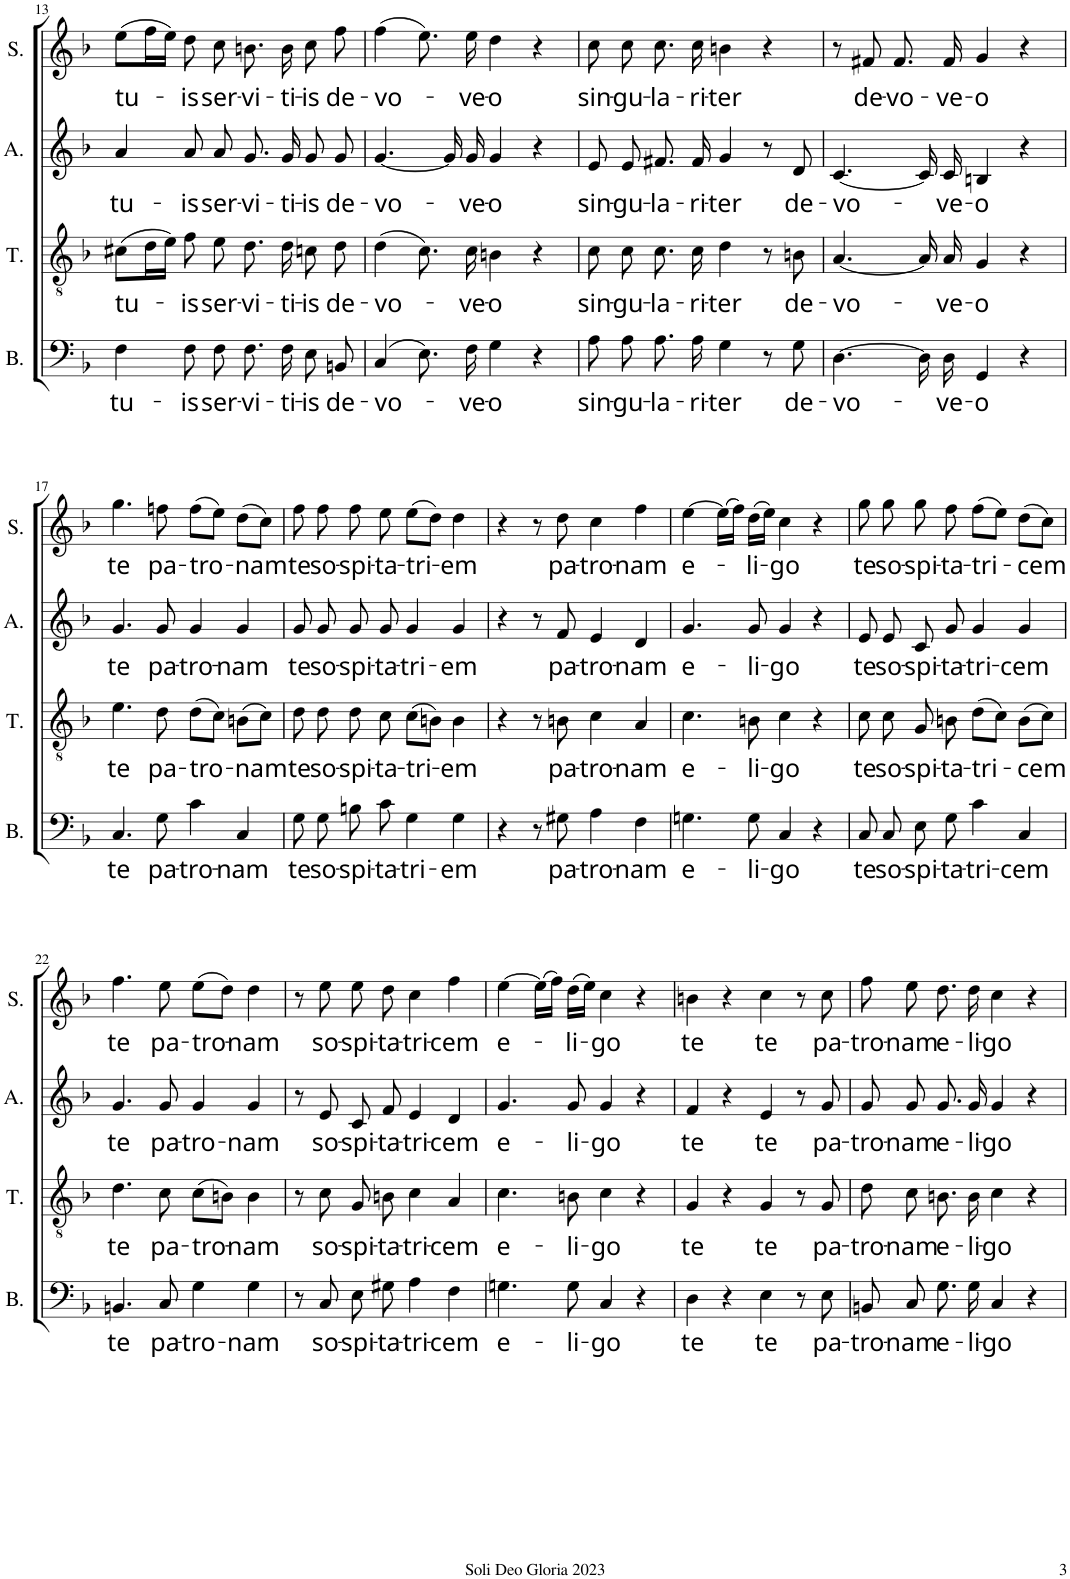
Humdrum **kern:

**kern	**text	**kern	**text	**kern	**text	**kern	**text
*part4	*part4	*part3	*part3	*part2	*part2	*part1	*part1
*staff4	*staff4	*staff3	*staff3	*staff2	*staff2	*staff1	*staff1
*I"Bass	*	*I"Tenor	*	*I"Alto	*	*I"Soprano	*
*I'B.	*	*I'T.	*	*I'A.	*	*I'S.	*
!!LO:PB:g=z
*clefF4	*	*clefGv2	*	*clefG2	*	*clefG2	*
*k[b-]	*	*k[b-]	*	*k[b-]	*	*k[b-]	*
*F:	*	*	*	*F:	*	*F:	*
*M4/4	*	*M4/4	*	*M4/4	*	*M4/4	*
=13	=13	=13	=13	=13	=13	=13	=13
!	!LO:LY:b	!	!LO:LY:b	!	!LO:LY:b	!	!LO:LY:b
4F\	tu-	(>8c#X\L	tu-	4a/	tu-	(>8ee\L	tu-
.	.	16d\L	.	.	.	16ff\L	.
.	.	16e\JJ)	.	.	.	16ee\JJ)	.
!	!LO:LY:b	!	!LO:LY:b	!	!LO:LY:b	!	!LO:LY:b
8F\L	-is	8f\	-is	8a/L	-is	8dd\	-is
!	!LO:LY:b	!	!LO:LY:b	!	!LO:LY:b	!	!LO:LY:b
8F\J	ser-	8e\	ser-	8a/J	ser-	8cc\	ser-
!	!LO:LY:b	!	!LO:LY:b	!	!LO:LY:b	!	!LO:LY:b
8.F\L	-vi-	8.d\	-vi-	8.g/L	-vi-	8.bn\	-vi-
!	!LO:LY:b	!	!LO:LY:b	!	!LO:LY:b	!	!LO:LY:b
16F\Jk	-ti-	16d\	-ti-	16g/Jk	-ti-	16b\	-ti-
!	!LO:LY:b	!	!LO:LY:b	!	!LO:LY:b	!	!LO:LY:b
8E/L	-is	8cn\	-is	8g/L	-is	8cc\	-is
!	!LO:LY:b	!	!LO:LY:b	!	!LO:LY:b	!	!LO:LY:b
8BBn/J	de-	8d\	de-	8g/J	de-	8ff\	de-
=14	=14	=14	=14	=14	=14	=14	=14
!	!LO:LY:b	!	!LO:LY:b	!	!LO:LY:b	!	!LO:LY:b
(>4C/	-vo-	(>4d\	-vo-	[4.g/	-vo-	(>4ff\	-vo-
8.E\L)	.	8.c\)	.	.	.	8.ee\)	.
.	.	.	.	16g/LL]	.	.	.
!	!LO:LY:b	!	!LO:LY:b	!	!LO:LY:b	!	!LO:LY:b
16F\Jk	-ve-	16c\	-ve-	16g/JJ	-ve-	16ee\	-ve-
!	!LO:LY:b	!	!LO:LY:b	!	!LO:LY:b	!	!LO:LY:b
4G\	-o	4Bn\	-o	4g/	-o	4dd\	-o
4r	.	4r	.	4r	.	4r	.
=15	=15	=15	=15	=15	=15	=15	=15
!	!LO:LY:b	!	!LO:LY:b	!	!LO:LY:b	!	!LO:LY:b
8A\L	sin-	8c\	sin-	8e/L	sin-	8cc\	sin-
!	!LO:LY:b	!	!LO:LY:b	!	!LO:LY:b	!	!LO:LY:b
8A\J	-gu-	8c\	-gu-	8e/J	-gu-	8cc\	-gu-
!	!LO:LY:b	!	!LO:LY:b	!	!LO:LY:b	!	!LO:LY:b
8.A\L	-la-	8.c\	-la-	8.f#X/L	-la-	8.cc\	-la-
!	!LO:LY:b	!	!LO:LY:b	!	!LO:LY:b	!	!LO:LY:b
16A\Jk	-ri-	16c\	-ri-	16f#/Jk	-ri-	16cc\	-ri-
!	!LO:LY:b	!	!LO:LY:b	!	!LO:LY:b	!	!LO:LY:b
4G\	-ter	4d\	-ter	4g/	-ter	4bn\	-ter
8r	.	8r	.	8r	.	4r	.
!	!LO:LY:b	!	!LO:LY:b	!	!LO:LY:b	!	!
8G\	de-	8Bn\	de-	8d/	de-	.	.
=16	=16	=16	=16	=16	=16	=16	=16
!	!LO:LY:b	!	!LO:LY:b	!	!LO:LY:b	!	!
[4.D\	-vo-	[4.A/	-vo-	[4.c/	-vo-	8r	.
!	!	!	!	!	!	!	!LO:LY:b
.	.	.	.	.	.	8f#X/	de-
!	!	!	!	!	!	!	!LO:LY:b
.	.	.	.	.	.	8.f#/	-vo-
16D\LL]	.	16A/]	.	16c/LL]	.	.	.
!	!LO:LY:b	!	!LO:LY:b	!	!LO:LY:b	!	!LO:LY:b
16D\JJ	-ve-	16A/	-ve-	16c/JJ	-ve-	16f#/	-ve-
!	!LO:LY:b	!	!LO:LY:b	!	!LO:LY:b	!	!LO:LY:b
4GG/	-o	4G/	-o	4Bn/	-o	4g/	-o
4r	.	4r	.	4r	.	4r	.
!!LO:LB:g=z
=17	=17	=17	=17	=17	=17	=17	=17
!	!LO:LY:b	!	!LO:LY:b	!	!LO:LY:b	!	!LO:LY:b
4.C/	te	4.e\	te	4.g/	te	4.gg\	te
!	!LO:LY:b	!	!LO:LY:b	!	!LO:LY:b	!	!LO:LY:b
8G\	pa-	8d\	pa-	8g/	pa-	8ffn\	pa-
!	!LO:LY:b	!	!LO:LY:b	!	!LO:LY:b	!	!LO:LY:b
4c\	-tro-	(>8d\L	-tro-	4g/	-tro-	(>8ff\L	-tro-
.	.	8c\J)	.	.	.	8ee\J)	.
!	!LO:LY:b	!	!LO:LY:b	!	!LO:LY:b	!	!LO:LY:b
4C/	-nam	(8Bn\L	-nam	4g/	-nam	(8dd\L	-nam
.	.	8c\J)	.	.	.	8cc\J)	.
=18	=18	=18	=18	=18	=18	=18	=18
!	!LO:LY:b	!	!LO:LY:b	!	!LO:LY:b	!	!LO:LY:b
8G\L	te	8d\	te	8g/L	te	8ff\	te
!	!LO:LY:b	!	!LO:LY:b	!	!LO:LY:b	!	!LO:LY:b
8G\J	so-	8d\	so-	8g/J	so-	8ff\	so-
!	!LO:LY:b	!	!LO:LY:b	!	!LO:LY:b	!	!LO:LY:b
8Bn\L	-spi-	8d\	-spi-	8g/L	-spi-	8ff\	-spi-
!	!LO:LY:b	!	!LO:LY:b	!	!LO:LY:b	!	!LO:LY:b
8c\J	-ta-	8c\	-ta-	8g/J	-ta-	8ee\	-ta-
!	!LO:LY:b	!	!LO:LY:b	!	!LO:LY:b	!	!LO:LY:b
4G\	-tri-	(>8c\L	-tri-	4g/	-tri-	(>8ee\L	-tri-
.	.	8Bn\J)	.	.	.	8dd\J)	.
!	!LO:LY:b	!	!LO:LY:b	!	!LO:LY:b	!	!LO:LY:b
4G\	-em	4B\	-em	4g/	-em	4dd\	-em
=19	=19	=19	=19	=19	=19	=19	=19
4r	.	4r	.	4r	.	4r	.
8r	.	8r	.	8r	.	8r	.
!	!LO:LY:b	!	!LO:LY:b	!	!LO:LY:b	!	!LO:LY:b
8G#X\	pa-	8Bn\	pa-	8f/	pa-	8dd\	pa-
!	!LO:LY:b	!	!LO:LY:b	!	!LO:LY:b	!	!LO:LY:b
4A\	-tro-	4c\	-tro-	4e/	-tro-	4cc\	-tro-
!	!LO:LY:b	!	!LO:LY:b	!	!LO:LY:b	!	!LO:LY:b
4F\	-nam	4A/	-nam	4d/	-nam	4ff\	-nam
=20	=20	=20	=20	=20	=20	=20	=20
!	!LO:LY:b	!	!LO:LY:b	!	!LO:LY:b	!	!LO:LY:b
4.Gn\	e-	4.c\	e-	4.g/	e-	[4ee\	e-
.	.	.	.	.	.	(>16ee\LL]	.
.	.	.	.	.	.	16ff\JJ)	.
!	!LO:LY:b	!	!LO:LY:b	!	!LO:LY:b	!	!LO:LY:b
8G\	-li-	8Bn\	-li-	8g/	-li-	(>16dd\LL	-li-
.	.	.	.	.	.	16ee\JJ)	.
!	!LO:LY:b	!	!LO:LY:b	!	!LO:LY:b	!	!LO:LY:b
4C/	-go	4c\	-go	4g/	-go	4cc\	-go
4r	.	4r	.	4r	.	4r	.
=21	=21	=21	=21	=21	=21	=21	=21
!	!LO:LY:b	!	!LO:LY:b	!	!LO:LY:b	!	!LO:LY:b
8C/L	te	8c\	te	8e/L	te	8gg\	te
!	!LO:LY:b	!	!LO:LY:b	!	!LO:LY:b	!	!LO:LY:b
8C/J	so-	8c\	so-	8e/J	so-	8gg\	so-
!	!LO:LY:b	!	!LO:LY:b	!	!LO:LY:b	!	!LO:LY:b
8E\L	-spi-	8G/	-spi-	8c/L	-spi-	8gg\	-spi-
!	!LO:LY:b	!	!LO:LY:b	!	!LO:LY:b	!	!LO:LY:b
8G\J	-ta-	8Bn\	-ta-	8g/J	-ta-	8ff\	-ta-
!	!LO:LY:b	!	!LO:LY:b	!	!LO:LY:b	!	!LO:LY:b
4c\	-tri-	(>8d\L	-tri-	4g/	-tri-	(>8ff\L	-tri-
.	.	8c\J)	.	.	.	8ee\J)	.
!	!LO:LY:b	!	!LO:LY:b	!	!LO:LY:b	!	!LO:LY:b
4C/	-cem	(>8B\L	-cem	4g/	-cem	(>8dd\L	-cem
.	.	8c\J)	.	.	.	8cc\J)	.
!!LO:LB:g=z
=22	=22	=22	=22	=22	=22	=22	=22
!	!LO:LY:b	!	!LO:LY:b	!	!LO:LY:b	!	!LO:LY:b
4.BBn/	te	4.d\	te	4.g/	te	4.ff\	te
!	!LO:LY:b	!	!LO:LY:b	!	!LO:LY:b	!	!LO:LY:b
8C/	pa-	8c\	pa-	8g/	pa-	8ee\	pa-
!	!LO:LY:b	!	!LO:LY:b	!	!LO:LY:b	!	!LO:LY:b
4G\	-tro-	(>8c\L	-tro-	4g/	-tro-	(>8ee\L	-tro-
.	.	8Bn\J)	.	.	.	8dd\J)	.
!	!LO:LY:b	!	!LO:LY:b	!	!LO:LY:b	!	!LO:LY:b
4G\	-nam	4B\	-nam	4g/	-nam	4dd\	-nam
=23	=23	=23	=23	=23	=23	=23	=23
8r	.	8r	.	8r	.	8r	.
!	!LO:LY:b	!	!LO:LY:b	!	!LO:LY:b	!	!LO:LY:b
8C/	so-	8c\	so-	8e/	so-	8ee\	so-
!	!LO:LY:b	!	!LO:LY:b	!	!LO:LY:b	!	!LO:LY:b
8E\L	-spi-	8G/	-spi-	8c/L	-spi-	8ee\	-spi-
!	!LO:LY:b	!	!LO:LY:b	!	!LO:LY:b	!	!LO:LY:b
8G#X\J	-ta-	8Bn\	-ta-	8f/J	-ta-	8dd\	-ta-
!	!LO:LY:b	!	!LO:LY:b	!	!LO:LY:b	!	!LO:LY:b
4A\	-tri-	4c\	-tri-	4e/	-tri-	4cc\	-tri-
!	!LO:LY:b	!	!LO:LY:b	!	!LO:LY:b	!	!LO:LY:b
4F\	-cem	4A/	-cem	4d/	-cem	4ff\	-cem
=24	=24	=24	=24	=24	=24	=24	=24
!	!LO:LY:b	!	!LO:LY:b	!	!LO:LY:b	!	!LO:LY:b
4.Gn\	e-	4.c\	e-	4.g/	e-	[4ee\	e-
.	.	.	.	.	.	(>16ee\LL]	.
.	.	.	.	.	.	16ff\JJ)	.
!	!LO:LY:b	!	!LO:LY:b	!	!LO:LY:b	!	!LO:LY:b
8G\	-li-	8Bn\	-li-	8g/	-li-	(>16dd\LL	-li-
.	.	.	.	.	.	16ee\JJ)	.
!	!LO:LY:b	!	!LO:LY:b	!	!LO:LY:b	!	!LO:LY:b
4C/	-go	4c\	-go	4g/	-go	4cc\	-go
4r	.	4r	.	4r	.	4r	.
=25	=25	=25	=25	=25	=25	=25	=25
!	!LO:LY:b	!	!LO:LY:b	!	!LO:LY:b	!	!LO:LY:b
4D\	te	4G/	te	4f/	te	4bn\	te
4r	.	4r	.	4r	.	4r	.
!	!LO:LY:b	!	!LO:LY:b	!	!LO:LY:b	!	!LO:LY:b
4E\	te	4G/	te	4e/	te	4cc\	te
8r	.	8r	.	8r	.	8r	.
!	!LO:LY:b	!	!LO:LY:b	!	!LO:LY:b	!	!LO:LY:b
8E\	pa-	8G/	pa-	8g/	pa-	8cc\	pa-
=26	=26	=26	=26	=26	=26	=26	=26
!	!LO:LY:b	!	!LO:LY:b	!	!LO:LY:b	!	!LO:LY:b
8BBn/L	-tro-	8d\	-tro-	8g/L	-tro-	8ff\	-tro-
!	!LO:LY:b	!	!LO:LY:b	!	!LO:LY:b	!	!LO:LY:b
8C/J	-nam	8c\	-nam	8g/J	-nam	8ee\	-nam
!	!LO:LY:b	!	!LO:LY:b	!	!LO:LY:b	!	!LO:LY:b
8.G\L	e-	8.Bn\	e-	8.g/L	e-	8.dd\	e-
!	!LO:LY:b	!	!LO:LY:b	!	!LO:LY:b	!	!LO:LY:b
16G\Jk	-li-	16B\	-li-	16g/Jk	-li-	16dd\	-li-
!	!LO:LY:b	!	!LO:LY:b	!	!LO:LY:b	!	!LO:LY:b
4C/	-go	4c\	-go	4g/	-go	4cc\	-go
4r	.	4r	.	4r	.	4r	.
=	=	=	=	=	=	=	=
*-	*-	*-	*-	*-	*-	*-	*-
